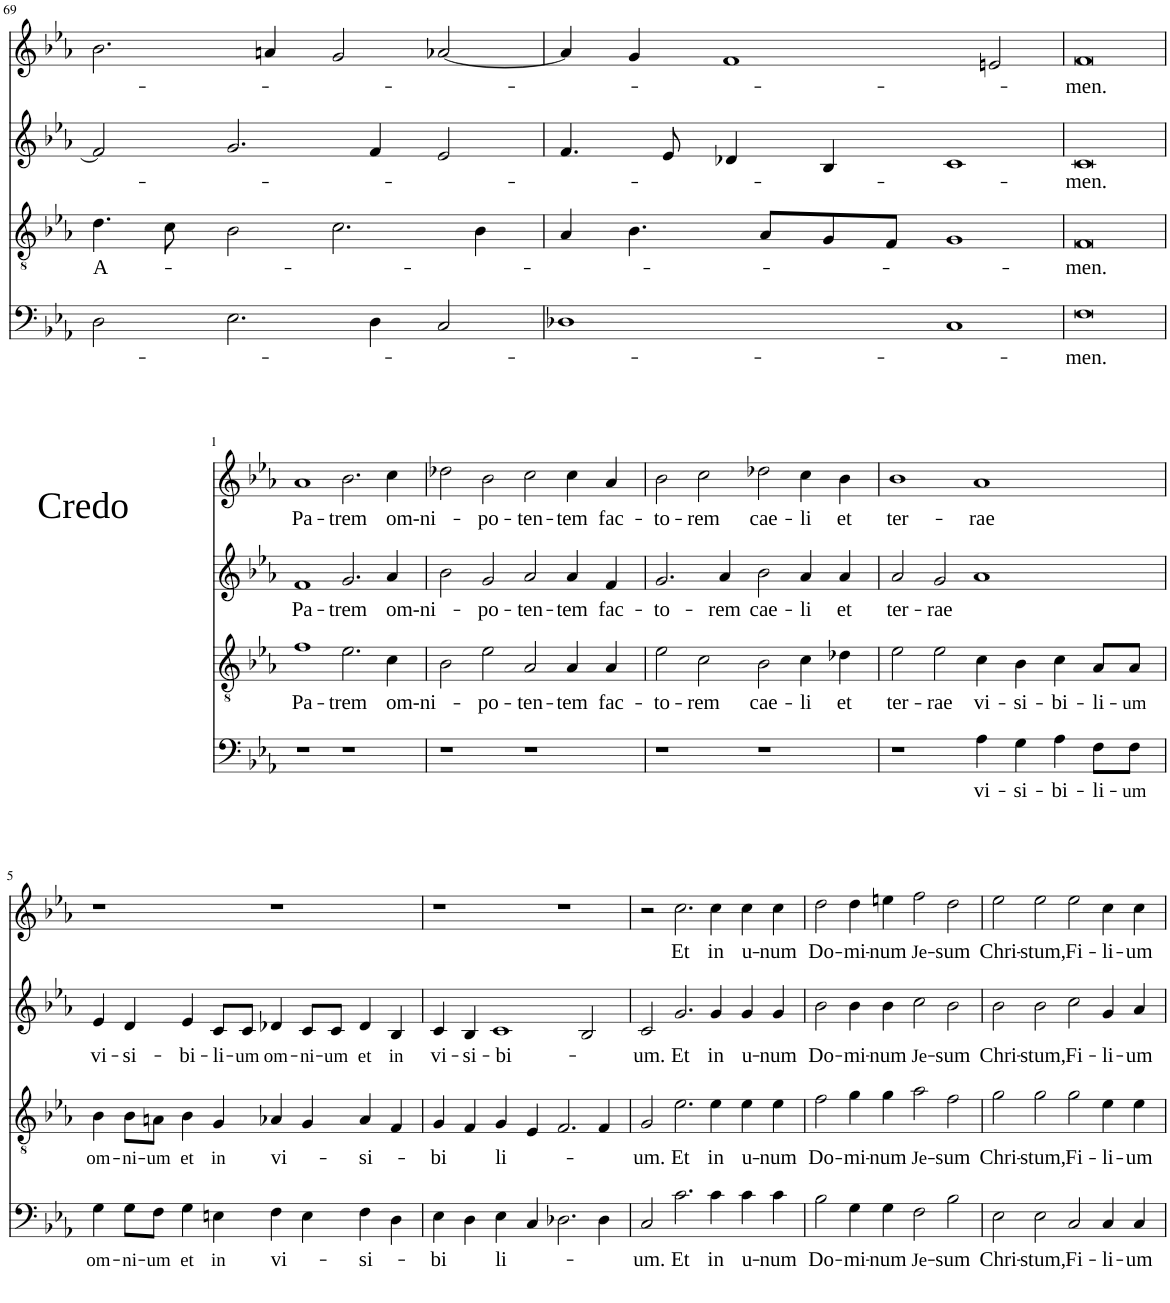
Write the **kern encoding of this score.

**kern	**text	**kern	**text	**kern	**text	**kern	**text
*part4	*part4	*part3	*part3	*part2	*part2	*part1	*part1
*staff4	*staff4	*staff3	*staff3	*staff2	*staff2	*staff1	*staff1
*I"B	*	*I"T	*	*I"A	*	*I"S	*
!!LO:PB:g=z
*clefF4	*	*clefGv2	*	*clefG2	*	*clefG2	*
*k[b-e-a-]	*	*k[b-e-a-]	*	*k[b-e-a-]	*	*k[b-e-a-]	*
*M4/2	*	*M4/2	*	*M4/2	*	*M4/2	*
=69	=69	=69	=69	=69	=69	=69	=69
!	!	!	!LO:LY:b	!	!	!	!
2D\	.	4.d\	A-	2f/]	.	2.b-\	.
.	.	8c\	.	.	.	.	.
2.E-\	.	2B-\	.	2.g/	.	.	.
.	.	.	.	.	.	4an/	.
.	.	2.c\	.	.	.	2g/	.
4D\	.	.	.	4f/	.	.	.
2C/	.	.	.	2e-/	.	[2a-X/	.
.	.	4B-\	.	.	.	.	.
=70	=70	=70	=70	=70	=70	=70	=70
1D-X	.	4A-/	.	4.f/	.	4a-/]	.
.	.	4.B-\	.	.	.	4g/	.
.	.	.	.	8e-/	.	.	.
.	.	.	.	4d-X/	.	1f	.
.	.	8A-/L	.	.	.	.	.
.	.	8G/	.	4B-/	.	.	.
.	.	8F/J	.	.	.	.	.
1C	.	1G	.	1c	.	.	.
.	.	.	.	.	.	2en/	.
=71	=71	=71	=71	=71	=71	=71	=71
!	!LO:LY:b	!	!LO:LY:b	!	!LO:LY:b	!	!LO:LY:b
0F	men.	0F	men.	0c	men.	0f	men.
!!LO:LB:g=z
=1	=1	=1	=1	=1	=1	=1	=1
!	!	!	!LO:LY:b	!	!LO:LY:b	!	!LO:LY:b
1r	.	1f	Pa-	1f	Pa-	1a-	Pa-
!	!	!	!LO:LY:b	!	!LO:LY:b	!	!LO:LY:b
1r	.	2.e-\	trem	2.g/	trem	2.b-\	trem
!	!	!	!LO:LY:b	!	!LO:LY:b	!	!LO:LY:b
.	.	4c\	om-ni-	4a-/	om-ni-	4cc\	om-ni-
=2	=2	=2	=2	=2	=2	=2	=2
1r	.	2B-\	.	2b-\	.	2dd-X\	.
!	!	!	!LO:LY:b	!	!LO:LY:b	!	!LO:LY:b
.	.	2e-\	po-	2g/	po-	2b-\	po-
!	!	!	!LO:LY:b	!	!LO:LY:b	!	!LO:LY:b
1r	.	2A-/	ten-	2a-/	ten-	2cc\	ten-
!	!	!	!LO:LY:b	!	!LO:LY:b	!	!LO:LY:b
.	.	4A-/	tem	4a-/	tem	4cc\	tem
!	!	!	!LO:LY:b	!	!LO:LY:b	!	!LO:LY:b
.	.	4A-/	fac-	4f/	fac-	4a-/	fac-
=3	=3	=3	=3	=3	=3	=3	=3
!	!	!	!LO:LY:b	!	!LO:LY:b	!	!LO:LY:b
1r	.	2e-\	to-	2.g/	to-	2b-\	to-
!	!	!	!LO:LY:b	!	!	!	!LO:LY:b
.	.	2c\	rem	.	.	2cc\	rem
!	!	!	!	!	!LO:LY:b	!	!
.	.	.	.	4a-/	rem	.	.
!	!	!	!LO:LY:b	!	!LO:LY:b	!	!LO:LY:b
1r	.	2B-\	cae-	2b-\	cae-	2dd-X\	cae-
!	!	!	!LO:LY:b	!	!LO:LY:b	!	!LO:LY:b
.	.	4c\	-li	4a-/	-li	4cc\	-li
!	!	!	!LO:LY:b	!	!LO:LY:b	!	!LO:LY:b
.	.	4d-X\	et	4a-/	et	4b-\	et
=4	=4	=4	=4	=4	=4	=4	=4
!	!	!	!LO:LY:b	!	!LO:LY:b	!	!LO:LY:b
1r	.	2e-\	ter-	2a-/	ter-	1b-	ter-
!	!	!	!LO:LY:b	!	!LO:LY:b	!	!
.	.	2e-\	-rae	2g/	-rae	.	.
!	!LO:LY:b	!	!LO:LY:b	!	!	!	!LO:LY:b
4A-\	vi-	4c\	vi-	1a-	.	1a-	rae
!	!LO:LY:b	!	!LO:LY:b	!	!	!	!
4G\	-si-	4B-\	si-	.	.	.	.
!	!LO:LY:b	!	!LO:LY:b	!	!	!	!
4A-\	-bi-	4c\	-bi-	.	.	.	.
!	!LO:LY:b	!	!LO:LY:b	!	!	!	!
8F\L	li-	8A-/L	li-	.	.	.	.
!	!LO:LY:b	!	!LO:LY:b	!	!	!	!
8F\J	-um	8A-/J	-um	.	.	.	.
!!LO:LB:g=z
=5	=5	=5	=5	=5	=5	=5	=5
!	!LO:LY:b	!	!LO:LY:b	!	!LO:LY:b	!	!
4G\	om-	4B-\	om-	4e-/	vi-	1r	.
!	!LO:LY:b	!	!LO:LY:b	!	!LO:LY:b	!	!
8G\L	-ni-	8B-\L	-ni-	4d/	si-	.	.
!	!LO:LY:b	!	!LO:LY:b	!	!	!	!
8F\J	-um	8An\J	-um	.	.	.	.
!	!LO:LY:b	!	!LO:LY:b	!	!LO:LY:b	!	!
4G\	et	4B-\	et	4e-/	-bi-	.	.
!	!LO:LY:b	!	!LO:LY:b	!	!LO:LY:b	!	!
4En\	in	4G/	in	8c/L	li-	.	.
!	!	!	!	!	!LO:LY:b	!	!
.	.	.	.	8c/J	-um	.	.
!	!LO:LY:b	!	!LO:LY:b	!	!LO:LY:b	!	!
4F\	vi-	4A-X/	vi-	4d-X/	om-	1r	.
!	!	!	!	!	!LO:LY:b	!	!
4E\	.	4G/	.	8c/L	-ni-	.	.
!	!	!	!	!	!LO:LY:b	!	!
.	.	.	.	8c/J	-um	.	.
!	!LO:LY:b	!	!LO:LY:b	!	!LO:LY:b	!	!
4F\	si-	4A-/	si-	4d-/	et	.	.
!	!	!	!	!	!LO:LY:b	!	!
4D\	.	4F/	.	4B-/	in	.	.
=6	=6	=6	=6	=6	=6	=6	=6
!	!LO:LY:b	!	!LO:LY:b	!	!LO:LY:b	!	!
4E-\	bi	4G/	bi	4c/	-vi-	1r	.
!	!	!	!	!	!LO:LY:b	!	!
4D\	.	4F/	.	4B-/	-si-	.	.
!	!LO:LY:b	!	!LO:LY:b	!	!LO:LY:b	!	!
4E-\	-li-	4G/	-li-	1c	bi-	.	.
4C/	.	4E-/	.	.	.	.	.
2.D-X\	.	2.F/	.	.	.	1r	.
.	.	.	.	2B-/	.	.	.
4D-\	.	4F/	.	.	.	.	.
=7	=7	=7	=7	=7	=7	=7	=7
!	!LO:LY:b	!	!LO:LY:b	!	!LO:LY:b	!	!
2C/	um.	2G/	um.	2c/	um.	2r	.
!	!LO:LY:b	!	!LO:LY:b	!	!LO:LY:b	!	!LO:LY:b
2.c\	Et	2.e-\	Et	2.g/	Et	2.cc\	Et
!	!LO:LY:b	!	!LO:LY:b	!	!LO:LY:b	!	!LO:LY:b
4c\	in	4e-\	in	4g/	in	4cc\	in
!	!LO:LY:b	!	!LO:LY:b	!	!LO:LY:b	!	!LO:LY:b
4c\	u-	4e-\	u-	4g/	u-	4cc\	u-
!	!LO:LY:b	!	!LO:LY:b	!	!LO:LY:b	!	!LO:LY:b
4c\	num	4e-\	num	4g/	num	4cc\	num
=8	=8	=8	=8	=8	=8	=8	=8
!	!LO:LY:b	!	!LO:LY:b	!	!LO:LY:b	!	!LO:LY:b
2B-\	Do-	2f\	Do-	2b-\	Do-	2dd\	Do-
!	!LO:LY:b	!	!LO:LY:b	!	!LO:LY:b	!	!LO:LY:b
4G\	mi-	4g\	mi-	4b-\	mi-	4dd\	mi-
!	!LO:LY:b	!	!LO:LY:b	!	!LO:LY:b	!	!LO:LY:b
4G\	num	4g\	num	4b-\	num	4een\	num
!	!LO:LY:b	!	!LO:LY:b	!	!LO:LY:b	!	!LO:LY:b
2F\	Je-	2a-\	Je-	2cc\	Je-	2ff\	Je-
!	!LO:LY:b	!	!LO:LY:b	!	!LO:LY:b	!	!LO:LY:b
2B-\	sum	2f\	sum	2b-\	sum	2dd\	-sum
=9	=9	=9	=9	=9	=9	=9	=9
!	!LO:LY:b	!	!LO:LY:b	!	!LO:LY:b	!	!LO:LY:b
2E-\	Chri-	2g\	Chri-	2b-\	Chri-	2ee-\	Chri-
!	!LO:LY:b	!	!LO:LY:b	!	!LO:LY:b	!	!LO:LY:b
2E-\	stum,	2g\	stum,	2b-\	stum,	2ee-\	stum,
!	!LO:LY:b	!	!LO:LY:b	!	!LO:LY:b	!	!LO:LY:b
2C/	Fi-	2g\	Fi-	2cc\	Fi-	2ee-\	Fi-
!	!LO:LY:b	!	!LO:LY:b	!	!LO:LY:b	!	!LO:LY:b
4C/	li-	4e-\	li-	4g/	li-	4cc\	li-
!	!LO:LY:b	!	!LO:LY:b	!	!LO:LY:b	!	!LO:LY:b
4C/	um	4e-\	um	4a-/	um	4cc\	um
=	=	=	=	=	=	=	=
*-	*-	*-	*-	*-	*-	*-	*-
